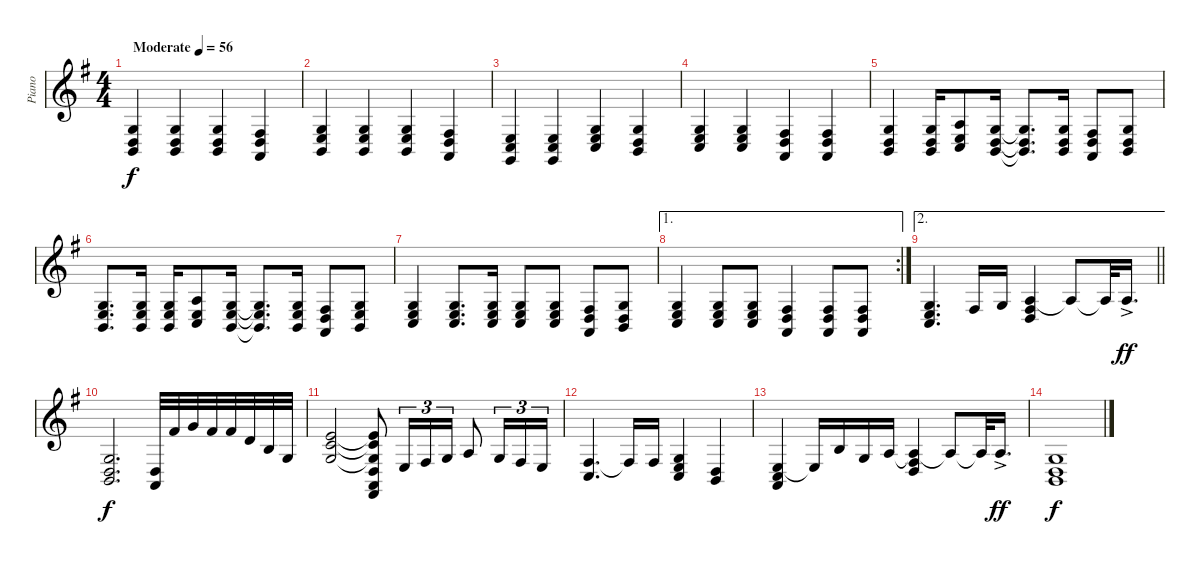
\track ("Piano" "Piano") {instrument brightacousticpiano}
\staff {score}
\tuning (E4 B3 G3 D3 A2 E2 B1) {hide}
\ts (4 4)
\tempo (56 "Moderate")
\clef g2
\ks g
(0.3 0.4 2.5).4{dy f instrument brightacousticpiano} (0.3 0.4 2.5).4 (0.3 0.4 2.5).4 (4.4 5.5 5.6).4 |
(0.3 2.4 2.5).4 (0.3 2.4 2.5).4 (0.3 2.4 2.5).4 (4.4 5.5 5.6).4 |
(2.4 3.5 3.6).4 (2.4 3.5 3.6).4 (0.3 2.4 3.5).4 (0.3 0.4 2.5).4 |
(0.3 2.4 3.5).4 (0.3 2.4 3.5).4 (4.4 5.5 5.6).4 (4.4 5.5 5.6).4 |
(0.3 0.4 2.5).4 (0.3 0.4 2.5).16 (2.3 2.4 3.5).8 (0.3 0.4 2.5).16 (0.3{t} 0.4{t} 2.5{t}).8{d} (0.3 0.4 2.5).16 (4.4 5.5 5.6).8 (0.3 0.4 2.5).8 |
(0.3 2.4 2.5).8{d} (0.3 2.4 2.5).16 (0.3 2.4 2.5).16 (2.3 2.4 3.5).8 (0.3 2.4 2.5).16 (0.3{t} 2.4{t} 2.5{t}).8{d} (0.3 2.4 2.5).16 (4.4 5.5 5.6).8 (0.3 2.4 2.5).8 |
(0.3 2.4 3.5).4 (0.3 2.4 3.5).8{d} (0.3 2.4 3.5).16 (0.3 2.4 3.5).8 (0.3 2.4 3.5).8 (4.4 5.5 5.6).8 (0.3 0.4 2.5).8 |
\ae 1
\rc 2
(0.3 2.4 3.5).4 (0.3 2.4 3.5).8 (0.3 2.4 3.5).8 (4.4 5.5 5.6).4 (4.4 5.5 5.6).8 (0.4 0.5 14.6).8 |
\ae 2
\barLineRight lightlight
(0.3 2.4 3.5).4{d} 4.4.16 0.3.16 (2.3 4.4 5.5).4 2.3{t}.8 2.3{t}.32 2.3{ac}.16{d dy ff} |
(0.3 0.4 2.5).2{d dy f} (0.4 0.5).32 2.1.32 3.1.32 2.1.32{beam merge} 2.1.32 3.2.32 0.2.32 0.3.32 |
(0.1 1.2 0.3).2 (0.1{t} 1.2{t} 0.3{t} 0.4 0.5 2.6).8 2.4.16{tu (3 2)} 4.4.16{tu (3 2)} 0.3.16{tu (3 2)} 2.3.8 0.3.16{tu (3 2)} 4.4.16{tu (3 2)} 2.4.16{tu (3 2)} |
(9.5 8.6).4{d} 9.5{t}.16 4.4.16 (0.3 2.4 3.5).4 (0.4 2.5).4 |
(2.4 3.5 5.6).4 2.4{t}.16 0.2.16 0.3.16 2.3.16 (2.3{t} 4.4 5.5).4 2.3{t}.8 2.3{t}.32 2.3{ac}.16{d dy ff} |
(0.3 0.4 2.5).1{dy f}
